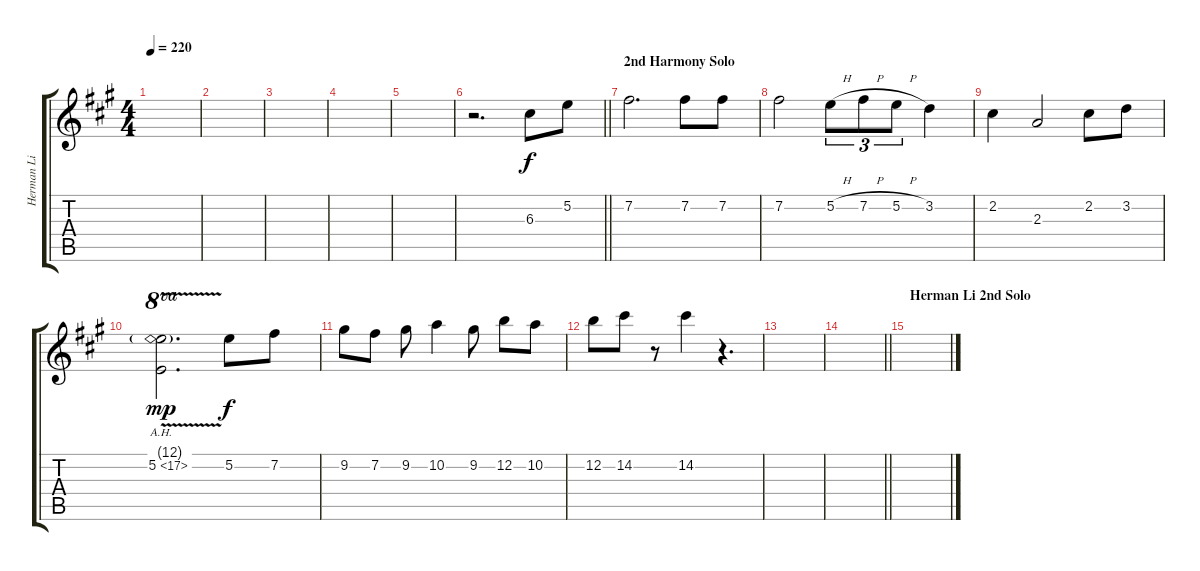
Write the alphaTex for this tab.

\track ("Herman Li II" "Herman Li ") {instrument overdrivenguitar}
\staff {score tabs}
\tuning (E4 B3 G3 D3 A2 E2) {hide}
\ts (4 4)
\tempo 220
\clef g2
\ks a
|
|
|
|
|
\barLineRight lightlight
r.2{d} 6.3.8 5.2.8 |
\section ("" "2nd Harmony Solo")
7.2.2{d} 7.2.8 7.2.8 |
7.2.2 5.2{h}.8{tu (3 2)} 7.2{h}.8{tu (3 2)} 5.2{h}.8{tu (3 2)} 3.2.4 |
2.2.4 2.3.2 2.2.8 3.2.8 |
(12.1{v g} 5.2{ah 12 v}).2{d ot 8va dy mp} 5.2.8{dy f} 7.2.8 |
9.2.8 7.2.8 9.2.8 10.2.4 9.2.8 12.2.8 10.2.8 |
12.2.8 14.2.8 r.8 14.2.4 r.4{d} |
|
\barLineRight lightlight
|
\section ("" "Herman Li 2nd Solo")
